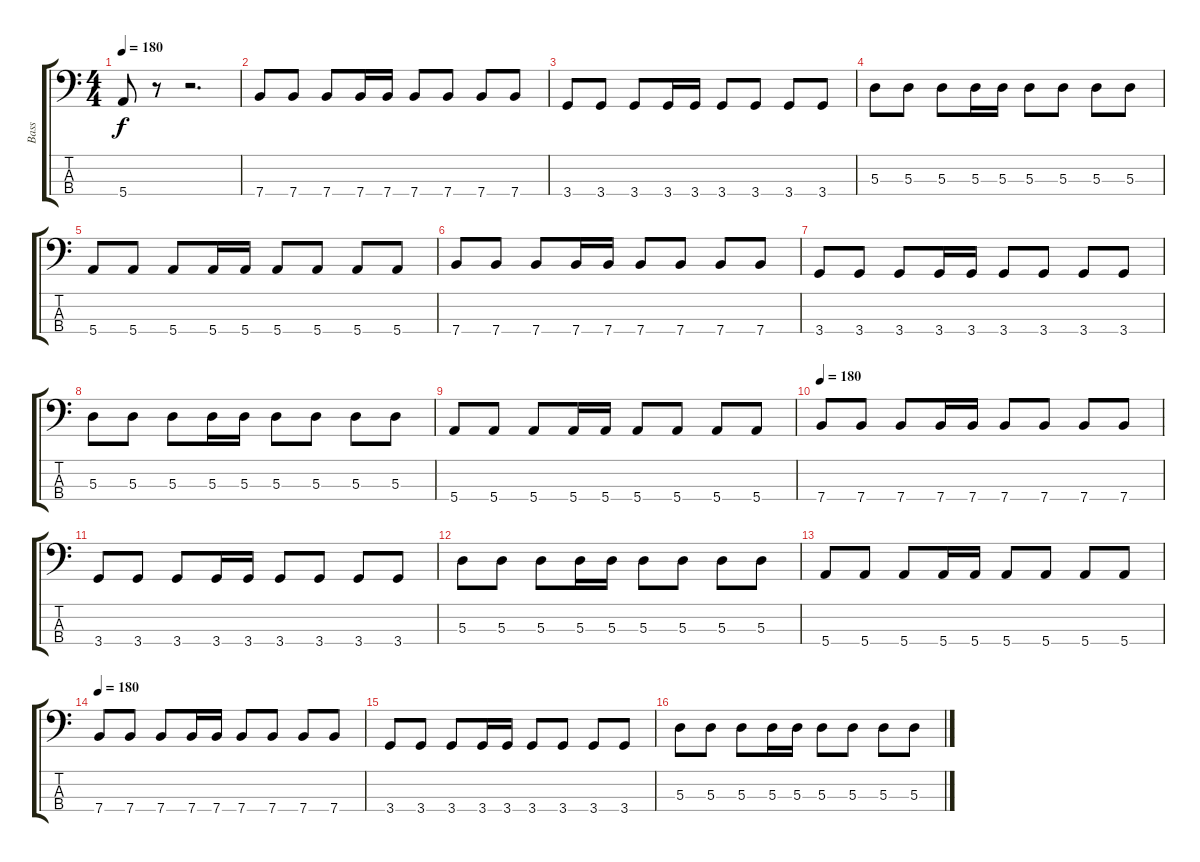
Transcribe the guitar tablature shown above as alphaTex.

\track ("Bass" "Bass") {instrument electricbasspick}
\staff {score tabs}
\tuning (G2 D2 A1 E1) {hide}
\ts (4 4)
\tempo 180
\clef f4
\ks c
5.4.8{dy f} r.8 r.2{d} |
7.4.8{volume 13} 7.4.8 7.4.8 7.4.16 7.4.16 7.4.8 7.4.8 7.4.8 7.4.8 |
3.4.8 3.4.8 3.4.8 3.4.16 3.4.16 3.4.8 3.4.8 3.4.8 3.4.8 |
5.3.8 5.3.8 5.3.8 5.3.16 5.3.16 5.3.8 5.3.8 5.3.8 5.3.8 |
5.4.8 5.4.8 5.4.8 5.4.16 5.4.16 5.4.8 5.4.8 5.4.8 5.4.8 |
7.4.8{volume 13} 7.4.8 7.4.8 7.4.16 7.4.16 7.4.8 7.4.8 7.4.8 7.4.8 |
3.4.8 3.4.8 3.4.8 3.4.16 3.4.16 3.4.8 3.4.8 3.4.8 3.4.8 |
5.3.8 5.3.8 5.3.8 5.3.16 5.3.16 5.3.8 5.3.8 5.3.8 5.3.8 |
5.4.8 5.4.8 5.4.8 5.4.16 5.4.16 5.4.8 5.4.8 5.4.8 5.4.8 |
\tempo 180
7.4.8{volume 13} 7.4.8 7.4.8 7.4.16 7.4.16 7.4.8 7.4.8 7.4.8 7.4.8 |
3.4.8 3.4.8 3.4.8 3.4.16 3.4.16 3.4.8 3.4.8 3.4.8 3.4.8 |
5.3.8 5.3.8 5.3.8 5.3.16 5.3.16 5.3.8 5.3.8 5.3.8 5.3.8 |
5.4.8 5.4.8 5.4.8 5.4.16 5.4.16 5.4.8 5.4.8 5.4.8 5.4.8 |
\tempo 180
7.4.8{volume 13} 7.4.8 7.4.8 7.4.16 7.4.16 7.4.8 7.4.8 7.4.8 7.4.8 |
3.4.8 3.4.8 3.4.8 3.4.16 3.4.16 3.4.8 3.4.8 3.4.8 3.4.8 |
5.3.8 5.3.8 5.3.8 5.3.16 5.3.16 5.3.8 5.3.8 5.3.8 5.3.8
